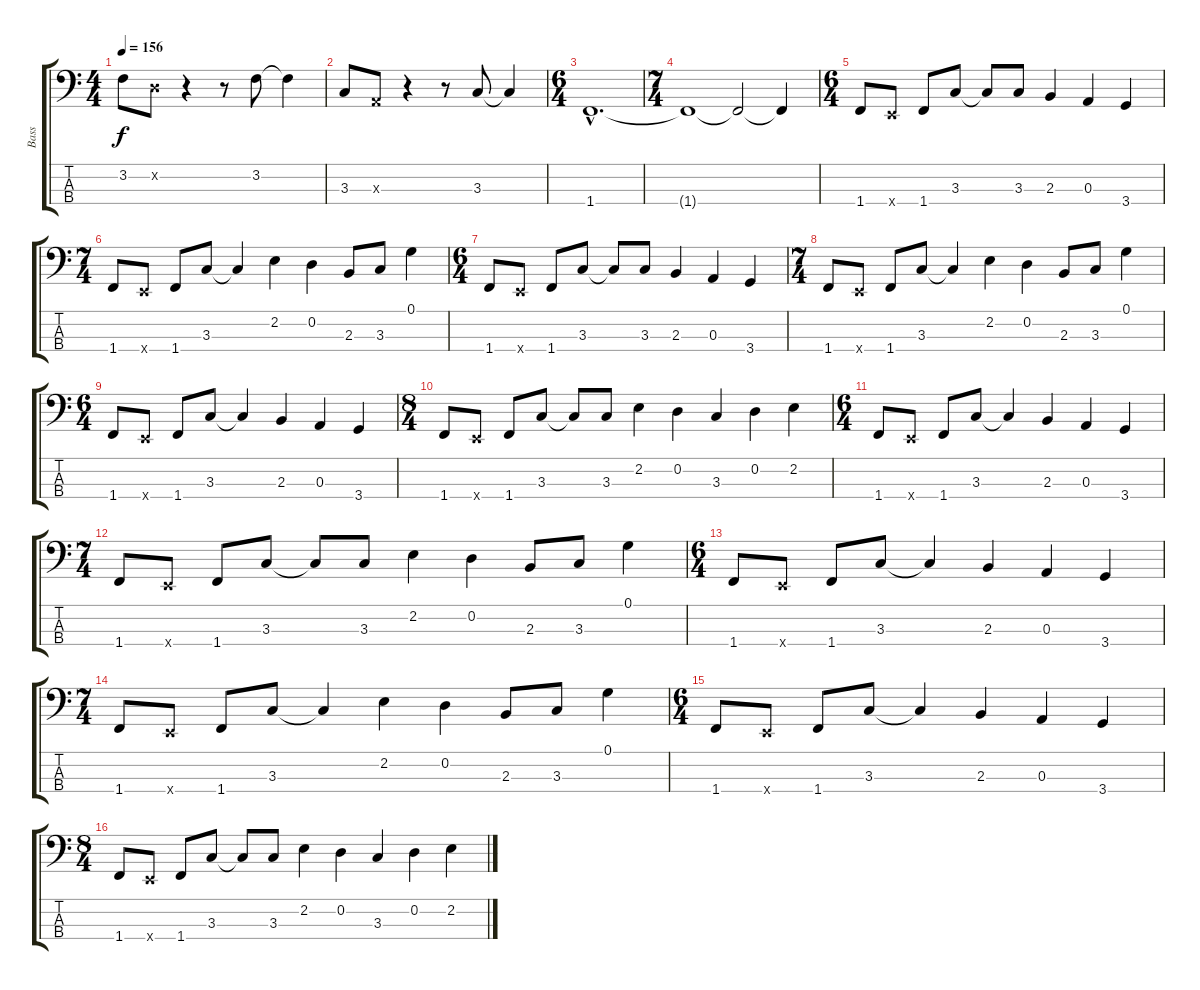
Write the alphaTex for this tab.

\track ("Bass" "Bass") {instrument electricbassfinger}
\staff {score tabs}
\tuning (G2 D2 A1 E1) {hide}
\ts (4 4)
\tempo 156
\clef f4
\ks c
3.2.8{dy f instrument electricbassfinger} 0.2{x}.8 r.4 r.8 3.2.8 3.2{t}.4 |
3.3.8 0.3{x}.8 r.4 r.8 3.3.8 3.3{t}.4 |
\ts (6 4)
1.4{hac}.1{d} |
\ts (7 4)
1.4{t}.1 1.4{t}.2 1.4{t}.4 |
\ts (6 4)
1.4.8 0.4{x}.8 1.4.8 3.3.8 3.3{t}.8 3.3.8 2.3.4 0.3.4 3.4.4 |
\ts (7 4)
1.4.8 0.4{x}.8 1.4.8 3.3.8 3.3{t}.4 2.2.4 0.2.4 2.3.8 3.3.8 0.1.4 |
\ts (6 4)
1.4.8 0.4{x}.8 1.4.8 3.3.8 3.3{t}.8 3.3.8 2.3.4 0.3.4 3.4.4 |
\ts (7 4)
1.4.8 0.4{x}.8 1.4.8 3.3.8 3.3{t}.4 2.2.4 0.2.4 2.3.8 3.3.8 0.1.4 |
\ts (6 4)
1.4.8 0.4{x}.8 1.4.8 3.3.8 3.3{t}.4 2.3.4 0.3.4 3.4.4 |
\ts (8 4)
1.4.8 0.4{x}.8 1.4.8 3.3.8 3.3{t}.8 3.3.8 2.2.4 0.2.4 3.3.4 0.2.4 2.2.4 |
\ts (6 4)
1.4.8 0.4{x}.8 1.4.8 3.3.8 3.3{t}.4 2.3.4 0.3.4 3.4.4 |
\ts (7 4)
1.4.8 0.4{x}.8 1.4.8 3.3.8 3.3{t}.8 3.3.8 2.2.4 0.2.4 2.3.8 3.3.8 0.1.4 |
\ts (6 4)
1.4.8 0.4{x}.8 1.4.8 3.3.8 3.3{t}.4 2.3.4 0.3.4 3.4.4 |
\ts (7 4)
1.4.8 0.4{x}.8 1.4.8 3.3.8 3.3{t}.4 2.2.4 0.2.4 2.3.8 3.3.8 0.1.4 |
\ts (6 4)
1.4.8 0.4{x}.8 1.4.8 3.3.8 3.3{t}.4 2.3.4 0.3.4 3.4.4 |
\ts (8 4)
1.4.8 0.4{x}.8 1.4.8 3.3.8 3.3{t}.8 3.3.8 2.2.4 0.2.4 3.3.4 0.2.4 2.2.4
